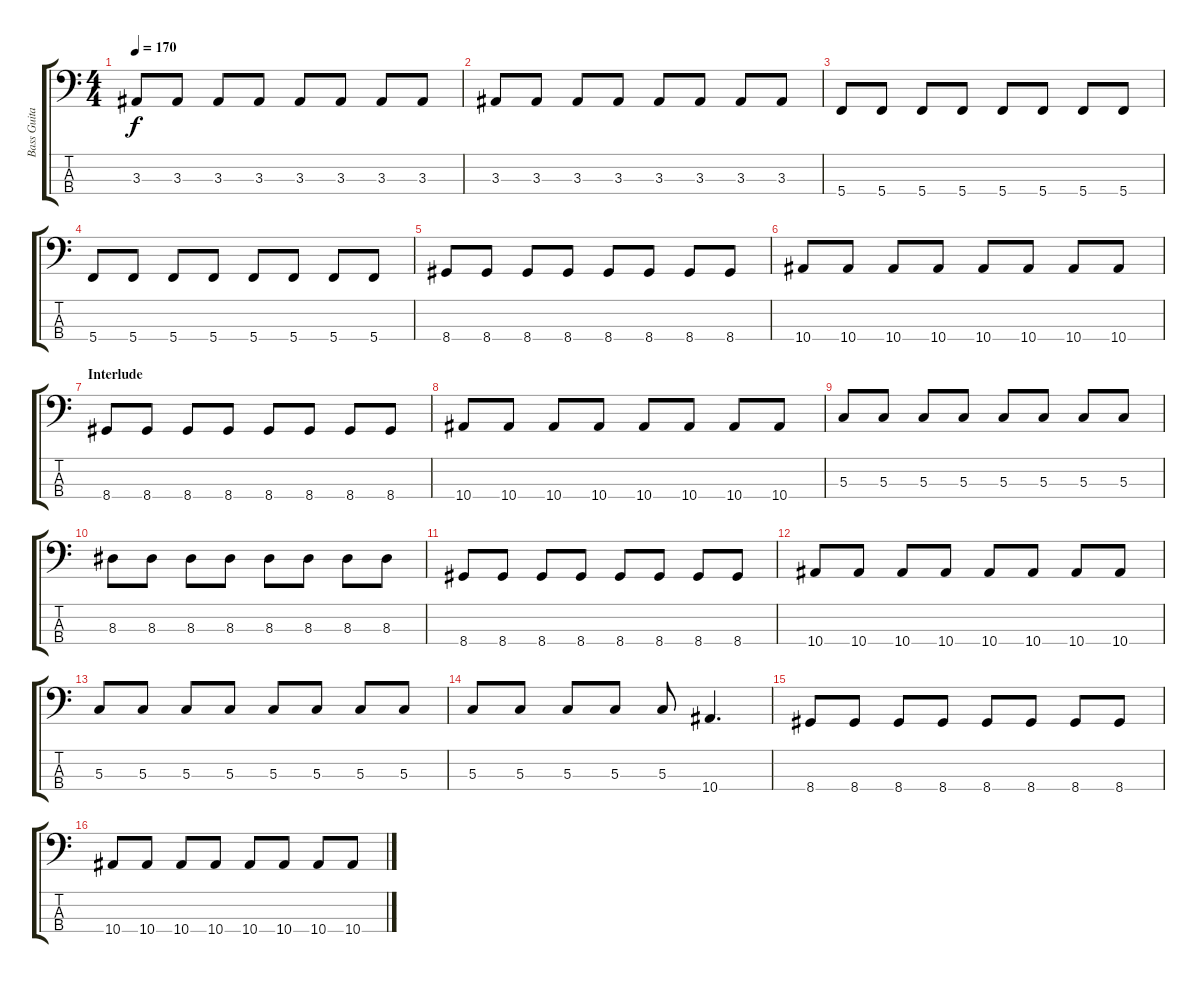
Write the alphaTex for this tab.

\track ("Bass Guitar (Marc McKnight)" "Bass Guita") {instrument electricbasspick}
\staff {score tabs}
\tuning (F2 C2 G1 C1) {hide}
\ts (4 4)
\tempo 170
\clef f4
\ks c
3.3.8{dy f} 3.3.8 3.3.8 3.3.8 3.3.8 3.3.8 3.3.8 3.3.8 |
3.3.8 3.3.8 3.3.8 3.3.8 3.3.8 3.3.8 3.3.8 3.3.8 |
5.4.8 5.4.8 5.4.8 5.4.8 5.4.8 5.4.8 5.4.8 5.4.8 |
5.4.8 5.4.8 5.4.8 5.4.8 5.4.8 5.4.8 5.4.8 5.4.8 |
8.4.8 8.4.8 8.4.8 8.4.8 8.4.8 8.4.8 8.4.8 8.4.8 |
10.4.8 10.4.8 10.4.8 10.4.8 10.4.8 10.4.8 10.4.8 10.4.8 |
\section ("" "Interlude")
8.4.8 8.4.8 8.4.8 8.4.8 8.4.8 8.4.8 8.4.8 8.4.8 |
10.4.8 10.4.8 10.4.8 10.4.8 10.4.8 10.4.8 10.4.8 10.4.8 |
5.3.8 5.3.8 5.3.8 5.3.8 5.3.8 5.3.8 5.3.8 5.3.8 |
8.3.8 8.3.8 8.3.8 8.3.8 8.3.8 8.3.8 8.3.8 8.3.8 |
8.4.8 8.4.8 8.4.8 8.4.8 8.4.8 8.4.8 8.4.8 8.4.8 |
10.4.8 10.4.8 10.4.8 10.4.8 10.4.8 10.4.8 10.4.8 10.4.8 |
5.3.8 5.3.8 5.3.8 5.3.8 5.3.8 5.3.8 5.3.8 5.3.8 |
5.3.8 5.3.8 5.3.8 5.3.8 5.3.8 10.4.4{d} |
8.4.8 8.4.8 8.4.8 8.4.8 8.4.8 8.4.8 8.4.8 8.4.8 |
10.4.8 10.4.8 10.4.8 10.4.8 10.4.8 10.4.8 10.4.8 10.4.8
